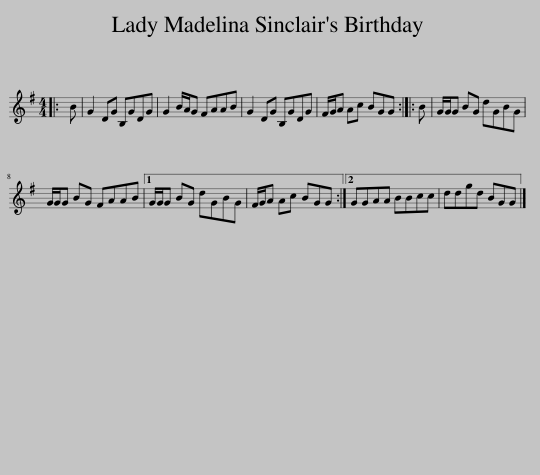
X:1
L:1/8
M:4/4
I:linebreak $
K:G
V:1 treble
V:1
|: B | G2 DG B,GDG | G2 B/A/G FAAB | G2 DG B,GDG | F/G/A Ac BGG :: %5
 B | G/G/G BG dGBG |$ G/G/G BG FAAB |1 G/G/G BG dGBG | F/G/A Ac BGG :|2 %10
 GGAA BBcc | ddgd BGG |] %12
